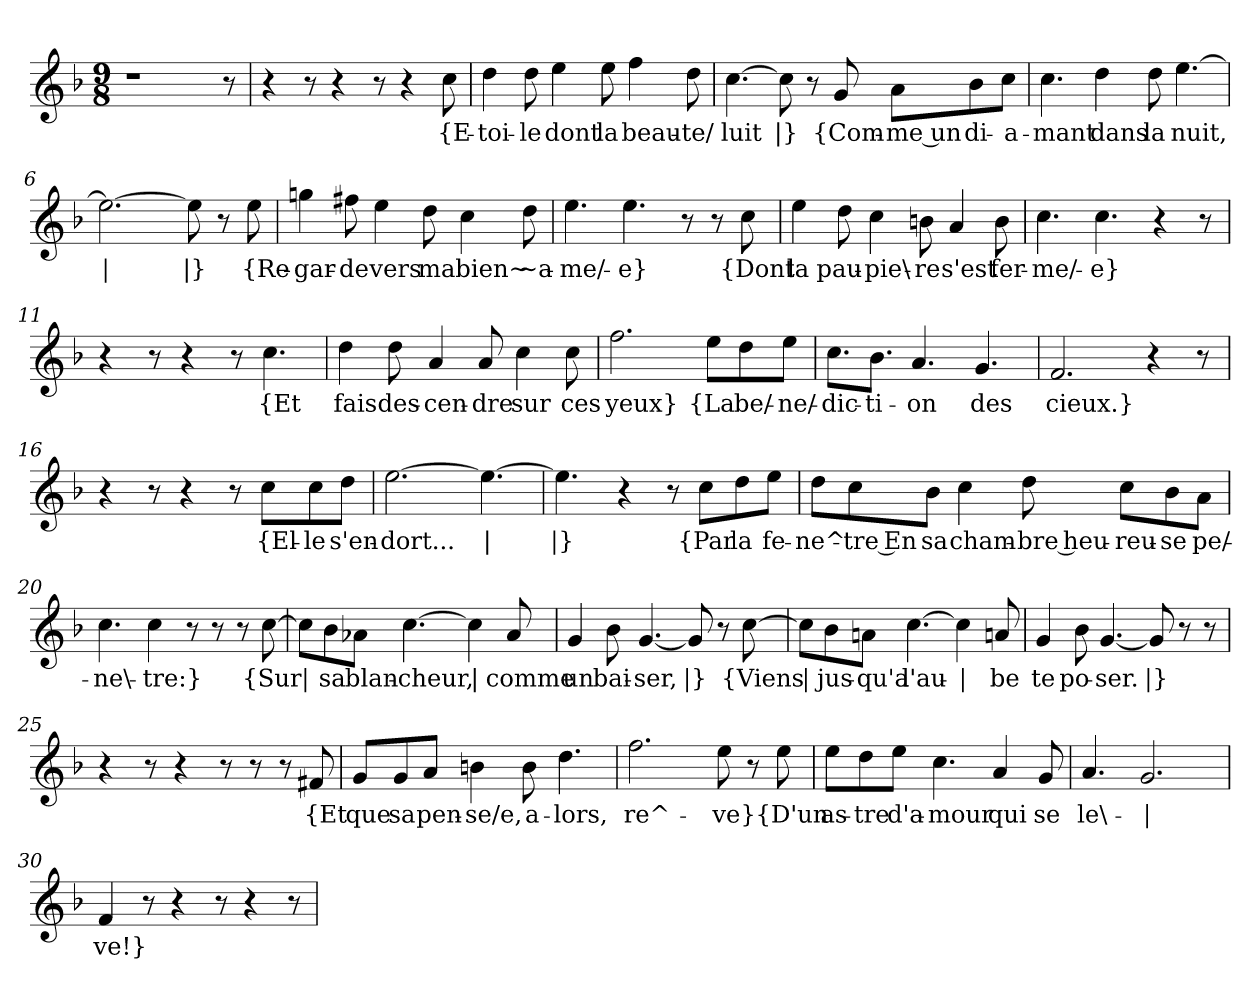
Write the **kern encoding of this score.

**kern	**text
*part1	*part1
*staff1	*staff1
*clefG2	*
*k[b-]	*
*M9/8	*
=1	=1
1r	.
8r	.
=2	=2
4r	.
8r	.
4r	.
8r	.
4r	.
!	!LO:LY:b
8cc\	{E-
=3	=3
!	!LO:LY:b
4dd\	-toi-
!	!LO:LY:b
8dd\	-le
!	!LO:LY:b
4ee\	dont
!	!LO:LY:b
8ee\	la
!	!LO:LY:b
4ff\	beau-
!	!LO:LY:b
8dd\	-te/
=4	=4
!	!LO:LY:b
[4.cc\	luit
!	!LO:LY:b
8cc\]	|}
8r	.
!	!LO:LY:b
8g/	{Com-
!	!LO:LY:b
8a\L	-me un
!	!LO:LY:b
8b-\	di-
!	!LO:LY:b
8cc\J	-a-
=5	=5
!	!LO:LY:b
4.cc\	-mant
!	!LO:LY:b
4dd\	dans
!	!LO:LY:b
8dd\	la
!	!LO:LY:b
[4.ee\	nuit,
!!LO:LB:g=z
=6	=6
!	!LO:LY:b
2.ee\_	|
!	!LO:LY:b
8ee\]	|}
8r	.
!	!LO:LY:b
8ee\	{Re-
=7	=7
!	!LO:LY:b
4ggn\	-gar-
!	!LO:LY:b
8ff#X\	-de
!	!LO:LY:b
4ee\	vers
!	!LO:LY:b
8dd\	ma
!	!LO:LY:b
4cc\	bien~
!	!LO:LY:b
8dd\	~a-
=8	=8
!	!LO:LY:b
4.ee\	-me/-
!	!LO:LY:b
4.ee\	-e}
8r	.
8r	.
!	!LO:LY:b
8cc\	{Dont
=9	=9
!	!LO:LY:b
4ee\	la
!	!LO:LY:b
8dd\	pau-
!	!LO:LY:b
4cc\	-pie\-
!	!LO:LY:b
8bn\	-re
!	!LO:LY:b
4a/	s'est
!	!LO:LY:b
8b\	fer-
=10	=10
!	!LO:LY:b
4.cc\	-me/-
!	!LO:LY:b
4.cc\	-e}
4r	.
8r	.
!!LO:LB:g=z
=11	=11
4r	.
8r	.
4r	.
8r	.
!	!LO:LY:b
4.cc\	{Et
=12	=12
!	!LO:LY:b
4dd\	fais
!	!LO:LY:b
8dd\	des-
!	!LO:LY:b
4a/	-cen-
!	!LO:LY:b
8a/	-dre
!	!LO:LY:b
4cc\	sur
!	!LO:LY:b
8cc\	ces
=13	=13
!	!LO:LY:b
2.ff\	yeux}
!	!LO:LY:b
8ee\L	{La
!	!LO:LY:b
8dd\	be/-
!	!LO:LY:b
8ee\J	-ne/-
=14	=14
!	!LO:LY:b
8.cc\L	-dic-
!	!LO:LY:b
8.b-\J	-ti-
!	!LO:LY:b
4.a/	-on
!	!LO:LY:b
4.g/	des
=15	=15
!	!LO:LY:b
2.f/	cieux.}
4r	.
8r	.
!!LO:LB:g=z
=16	=16
4r	.
8r	.
4r	.
8r	.
!	!LO:LY:b
8cc\L	{El-
!	!LO:LY:b
8cc\	-le
!	!LO:LY:b
8dd\J	s'en-
=17	=17
!	!LO:LY:b
[2.ee\	-dort...
!	!LO:LY:b
4.ee\_	|
=18	=18
!	!LO:LY:b
4.ee\]	|}
4r	.
8r	.
!	!LO:LY:b
8cc\L	{Par
!	!LO:LY:b
8dd\	la
!	!LO:LY:b
8ee\J	fe-
=19	=19
!	!LO:LY:b
8dd\L	-ne^-
!	!LO:LY:b
8cc\	-tre En
!	!LO:LY:b
8b-\J	sa
!	!LO:LY:b
4cc\	cham-
!	!LO:LY:b
8dd\	-bre heu-
!	!LO:LY:b
8cc\L	-reu-
!	!LO:LY:b
8b-\	-se
!	!LO:LY:b
8a\J	pe/-
!!LO:LB:g=z
=20	=20
!	!LO:LY:b
4.cc\	-ne\-
!	!LO:LY:b
4cc\	-tre:}
8r	.
8r	.
8r	.
!	!LO:LY:b
[8cc\	{Sur
=21	=21
!	!LO:LY:b
8cc\L]	|
!	!LO:LY:b
8b-\	sa
!	!LO:LY:b
8a-X\J	blan-
!	!LO:LY:b
[4.cc\	-cheur,
!	!LO:LY:b
4cc\]	|
!	!LO:LY:b
8a-/	comme
=22	=22
!	!LO:LY:b
4g/	un
!	!LO:LY:b
8b-\	bai-
!	!LO:LY:b
[4.g/	-ser,
!	!LO:LY:b
8g/]	|}
8r	.
!	!LO:LY:b
[8cc\	{Viens
=23	=23
!	!LO:LY:b
8cc\L]	|
!	!LO:LY:b
8b-\	jus-
!	!LO:LY:b
8an\J	-qu'a
!	!LO:LY:b
[4.cc\	l'au-
!	!LO:LY:b
4cc\]	|
!	!LO:LY:b
8an/	-be
!!LO:LB:g=z
=24	=24
!	!LO:LY:b
4g/	te
!	!LO:LY:b
8b-\	po-
!	!LO:LY:b
[4.g/	-ser.
!	!LO:LY:b
8g/]	|}
8r	.
8r	.
=25	=25
4r	.
8r	.
4r	.
8r	.
8r	.
8r	.
!	!LO:LY:b
8f#X/	{Et
=26	=26
!	!LO:LY:b
8g/L	que
!	!LO:LY:b
8g/	sa
!	!LO:LY:b
8a/J	pen-
!	!LO:LY:b
4bn\	-se/e,
!	!LO:LY:b
8b\	a-
!	!LO:LY:b
4.dd\	-lors,
=27	=27
!	!LO:LY:b
2.ff\	re^-
!	!LO:LY:b
8ee\	-ve}
8r	.
!	!LO:LY:b
8ee\	{D'un
!!LO:LB:g=z
=28	=28
!	!LO:LY:b
8ee\L	as-
!	!LO:LY:b
8dd\	-tre
!	!LO:LY:b
8ee\J	d'a-
!	!LO:LY:b
4.cc\	-mour
!	!LO:LY:b
4a/	qui
!	!LO:LY:b
8g/	se
=29	=29
!	!LO:LY:b
4.a/	le\-
!	!LO:LY:b
2.g/	|
=30	=30
!	!LO:LY:b
4f/	-ve!}
8r	.
4r	.
8r	.
4r	.
8r	.
=	=
*-	*-
